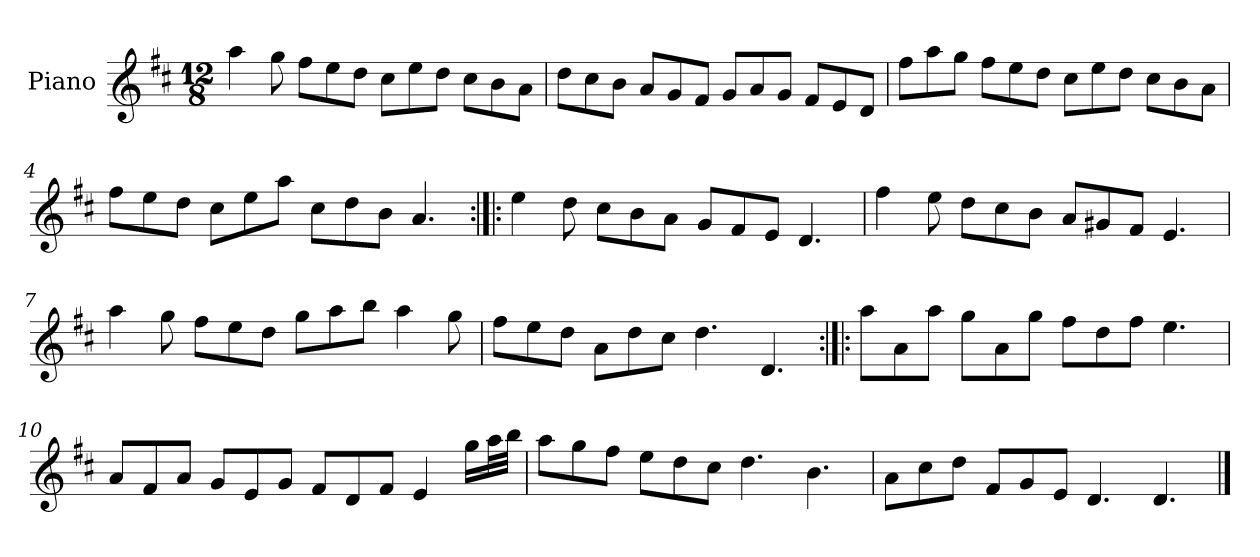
**kern
*part1
*staff1
*I"Piano
*I'Pno.
*clefG2
*k[f#c#]
*M12/8
=1
4aa\
8gg\
8ff#\L
8ee\
8dd\J
8cc#\L
8ee\
8dd\J
8cc#\L
8b\
8a\J
=2
8dd\L
8cc#\
8b\J
8a/L
8g/
8f#/J
8g/L
8a/
8g/J
8f#/L
8e/
8d/J
=3
8ff#\L
8aa\
8gg\J
8ff#\L
8ee\
8dd\J
8cc#\L
8ee\
8dd\J
8cc#\L
8b\
8a\J
=4
8ff#\L
8ee\
8dd\J
8cc#\L
8ee\
8aa\J
8cc#\L
8dd\
8b\J
4.a/
=5:|!|:
4ee\
8dd\
8cc#\L
8b\
8a\J
8g/L
8f#/
8e/J
4.d/
=6
4ff#\
8ee\
8dd\L
8cc#\
8b\J
8a/L
8g#X/
8f#/J
4.e/
=7
4aa\
8gg\
8ff#\L
8ee\
8dd\J
8gg\L
8aa\
8bb\J
4aa\
8gg\
=8
8ff#\L
8ee\
8dd\J
8a\L
8dd\
8cc#\J
4.dd\
4.d/
=9:|!|:
8aa\L
8a\
8aa\J
8gg\L
8a\
8gg\J
8ff#\L
8dd\
8ff#\J
4.ee\
=10
8a/L
8f#/
8a/J
8g/L
8e/
8g/J
8f#/L
8d/
8f#/J
4e/
16gg\LL
32aa\L
32bb\JJJ
=11
8aa\L
8gg\
8ff#\J
8ee\L
8dd\
8cc#\J
4.dd\
4.b\
=12
8a\L
8cc#\
8dd\J
8f#/L
8g/
8e/J
4.d/
4.d/
==
*-
